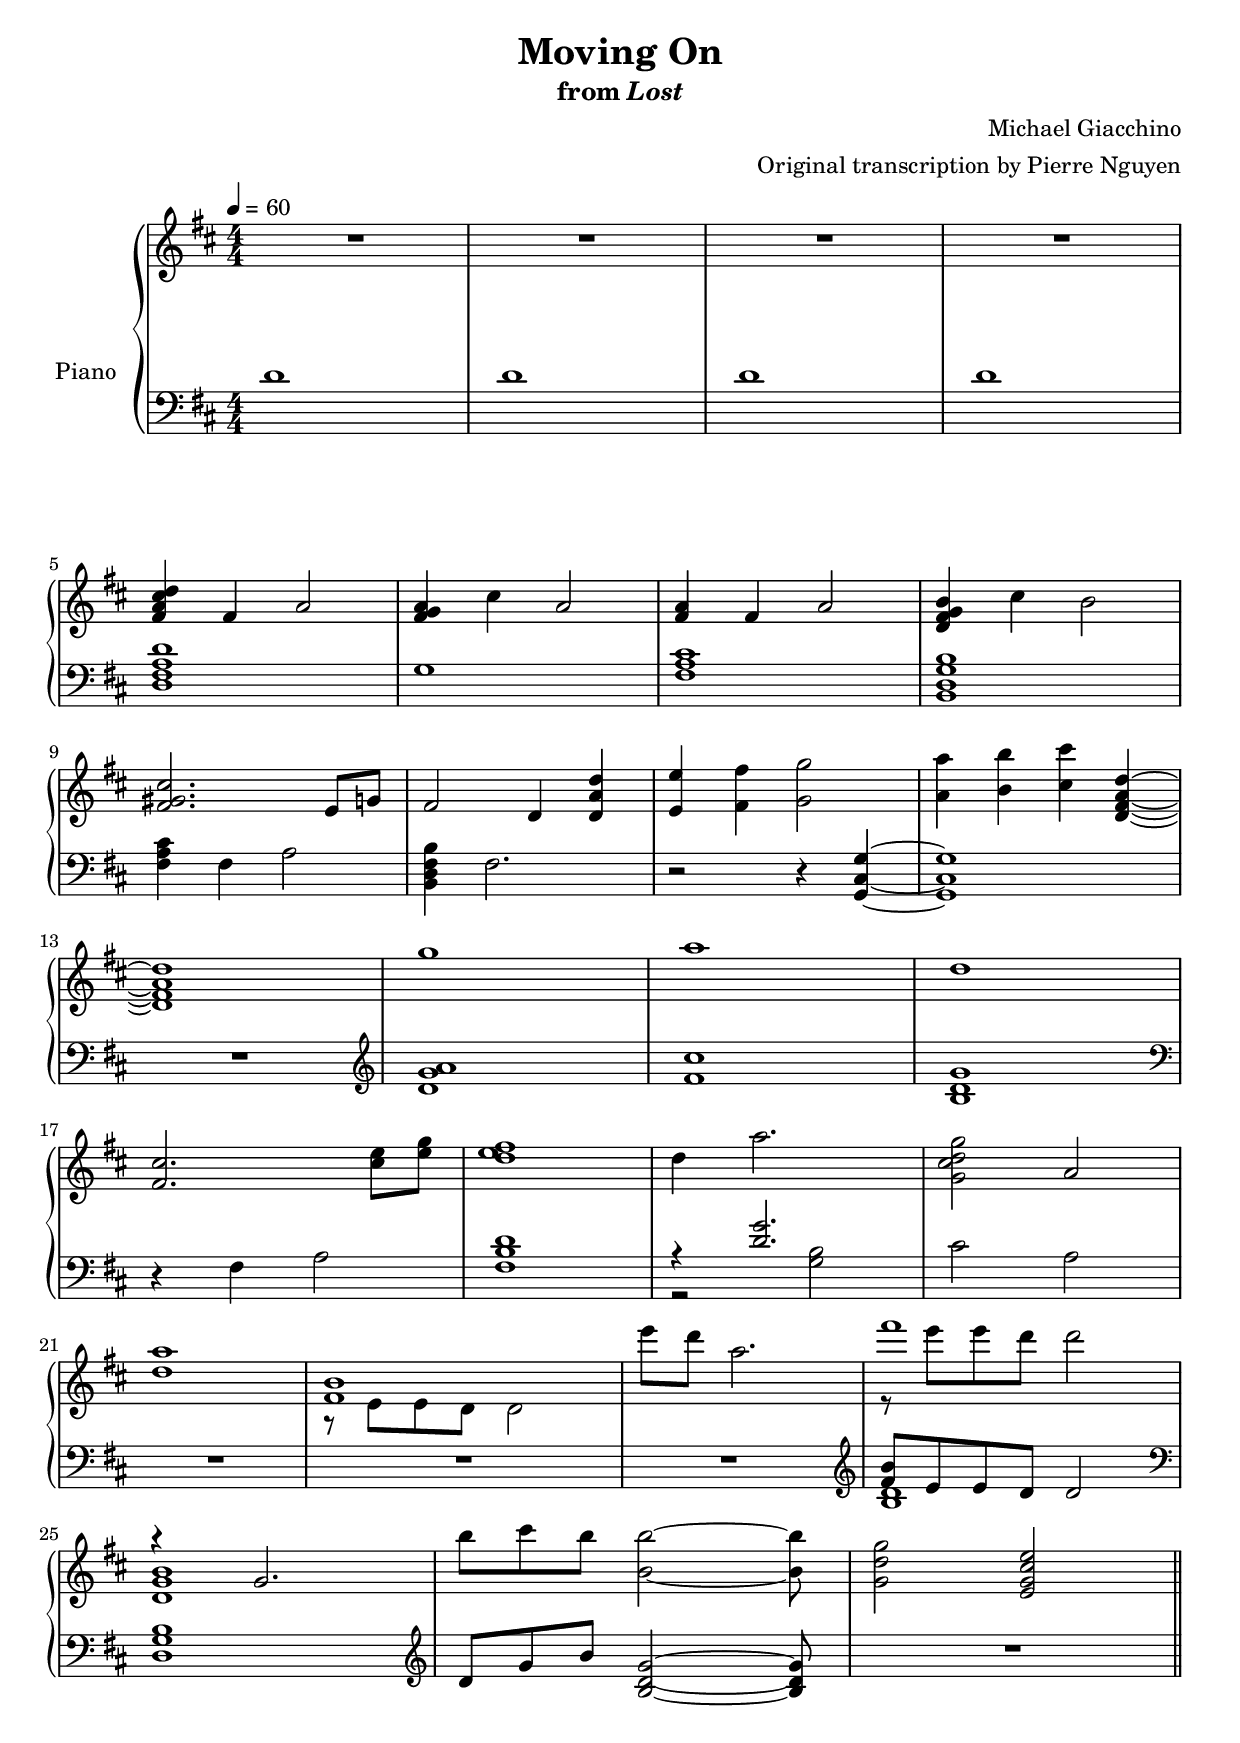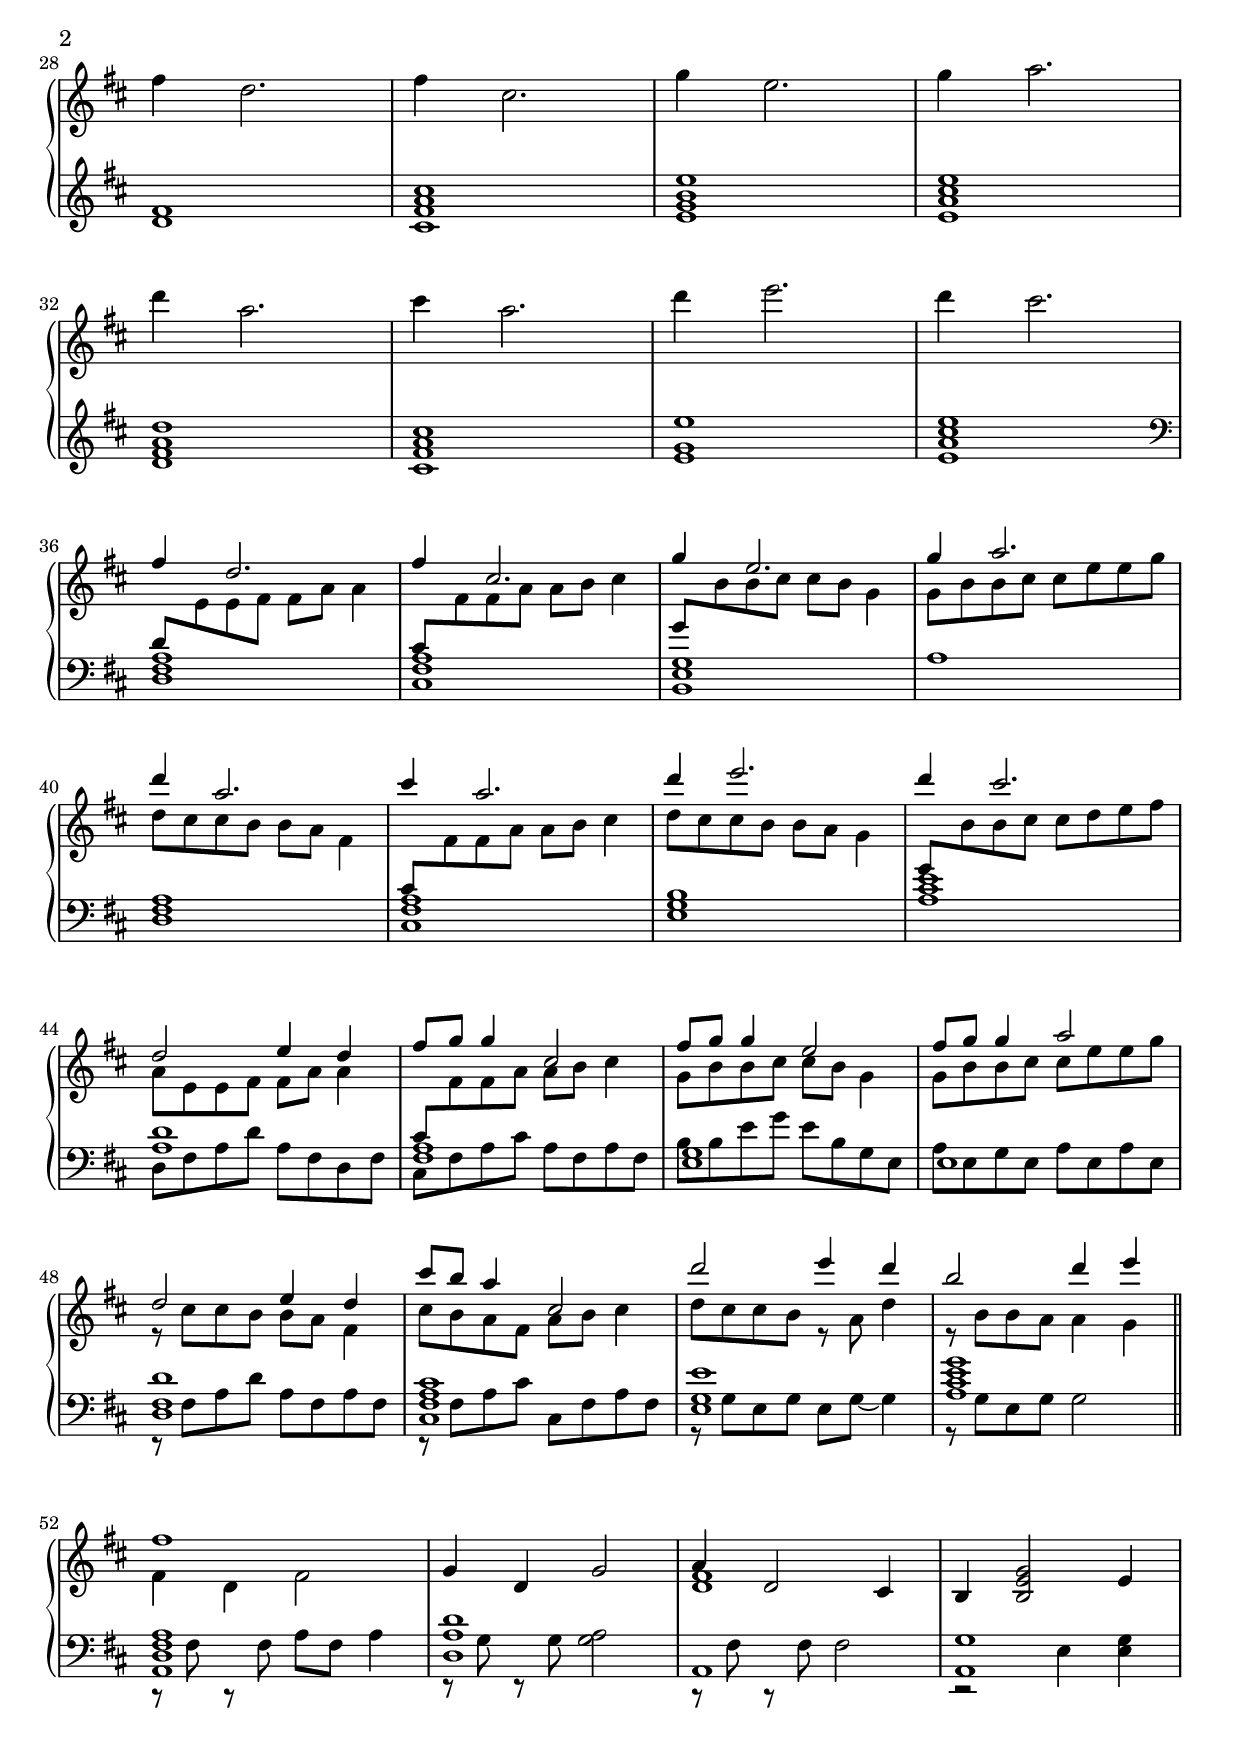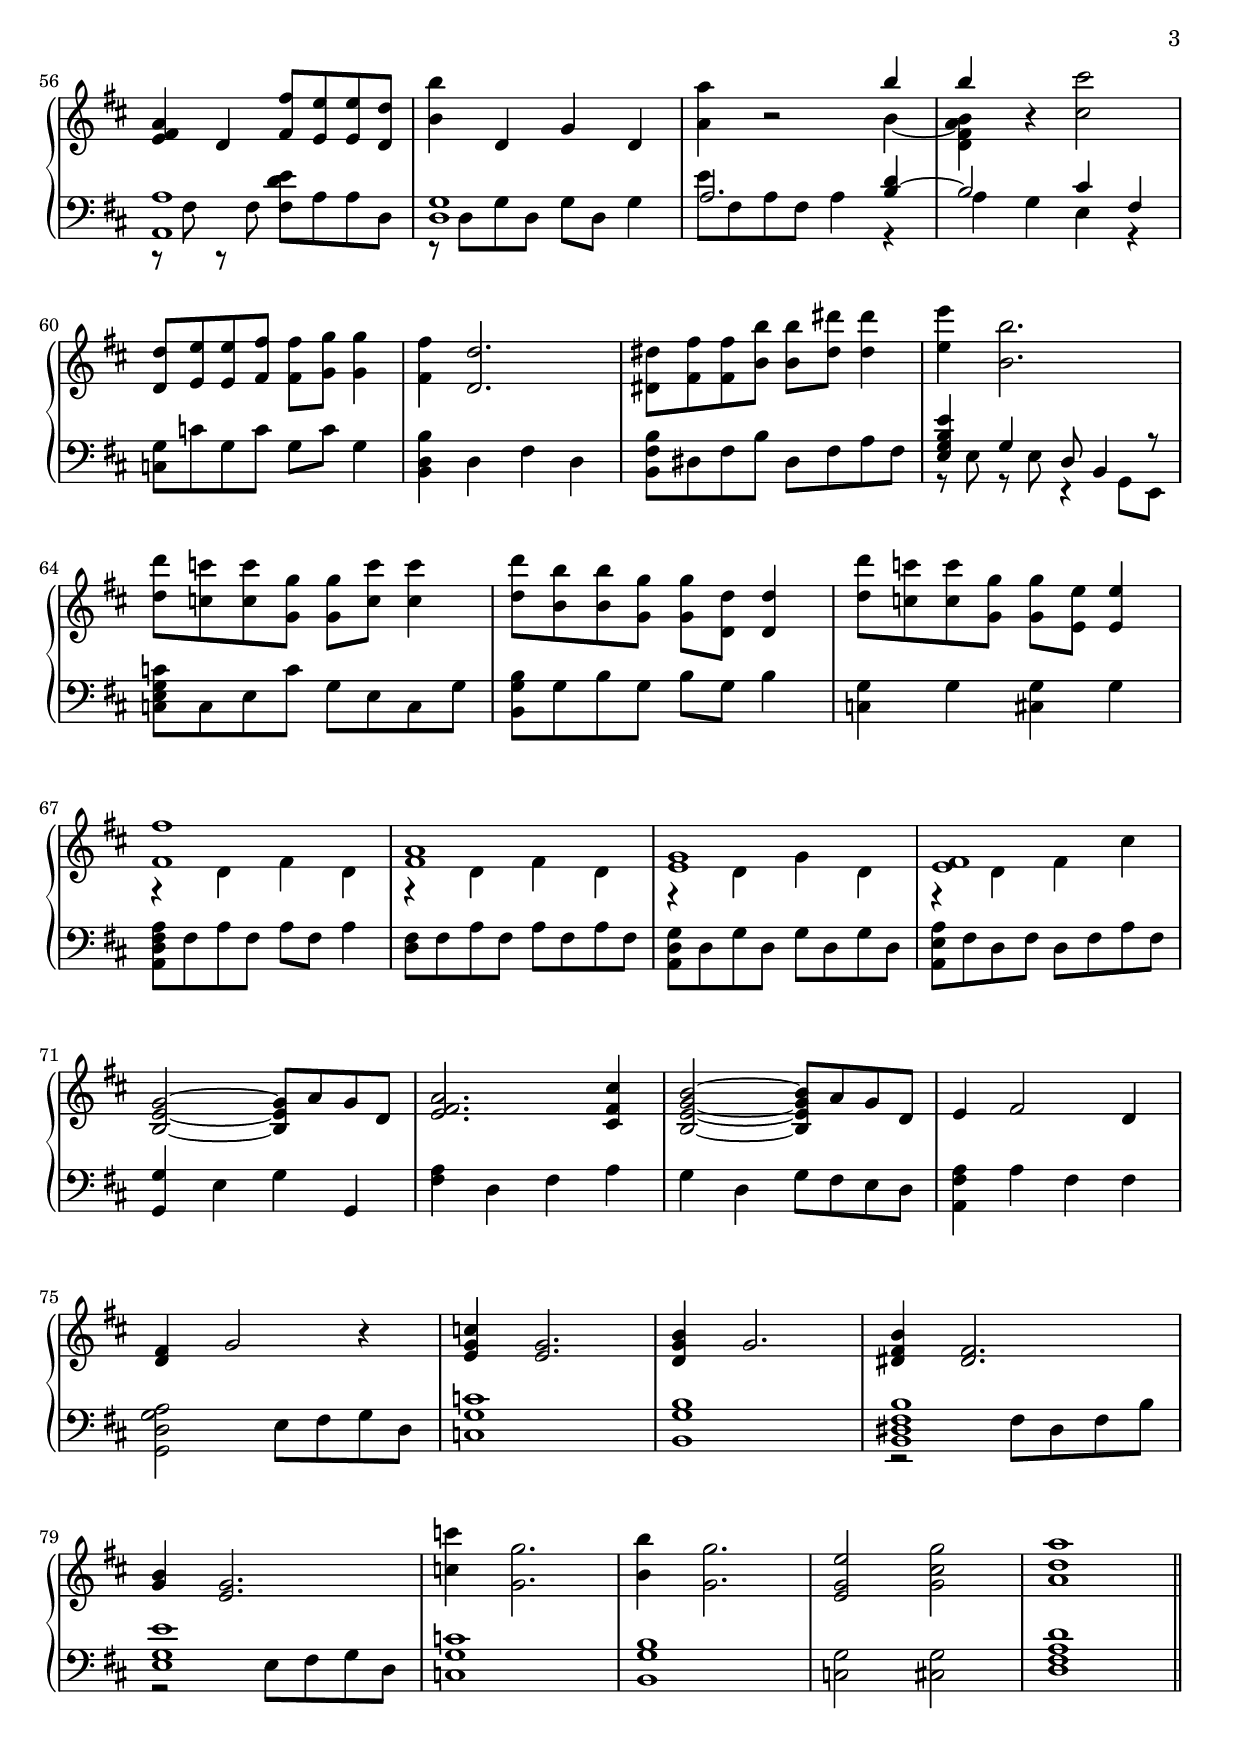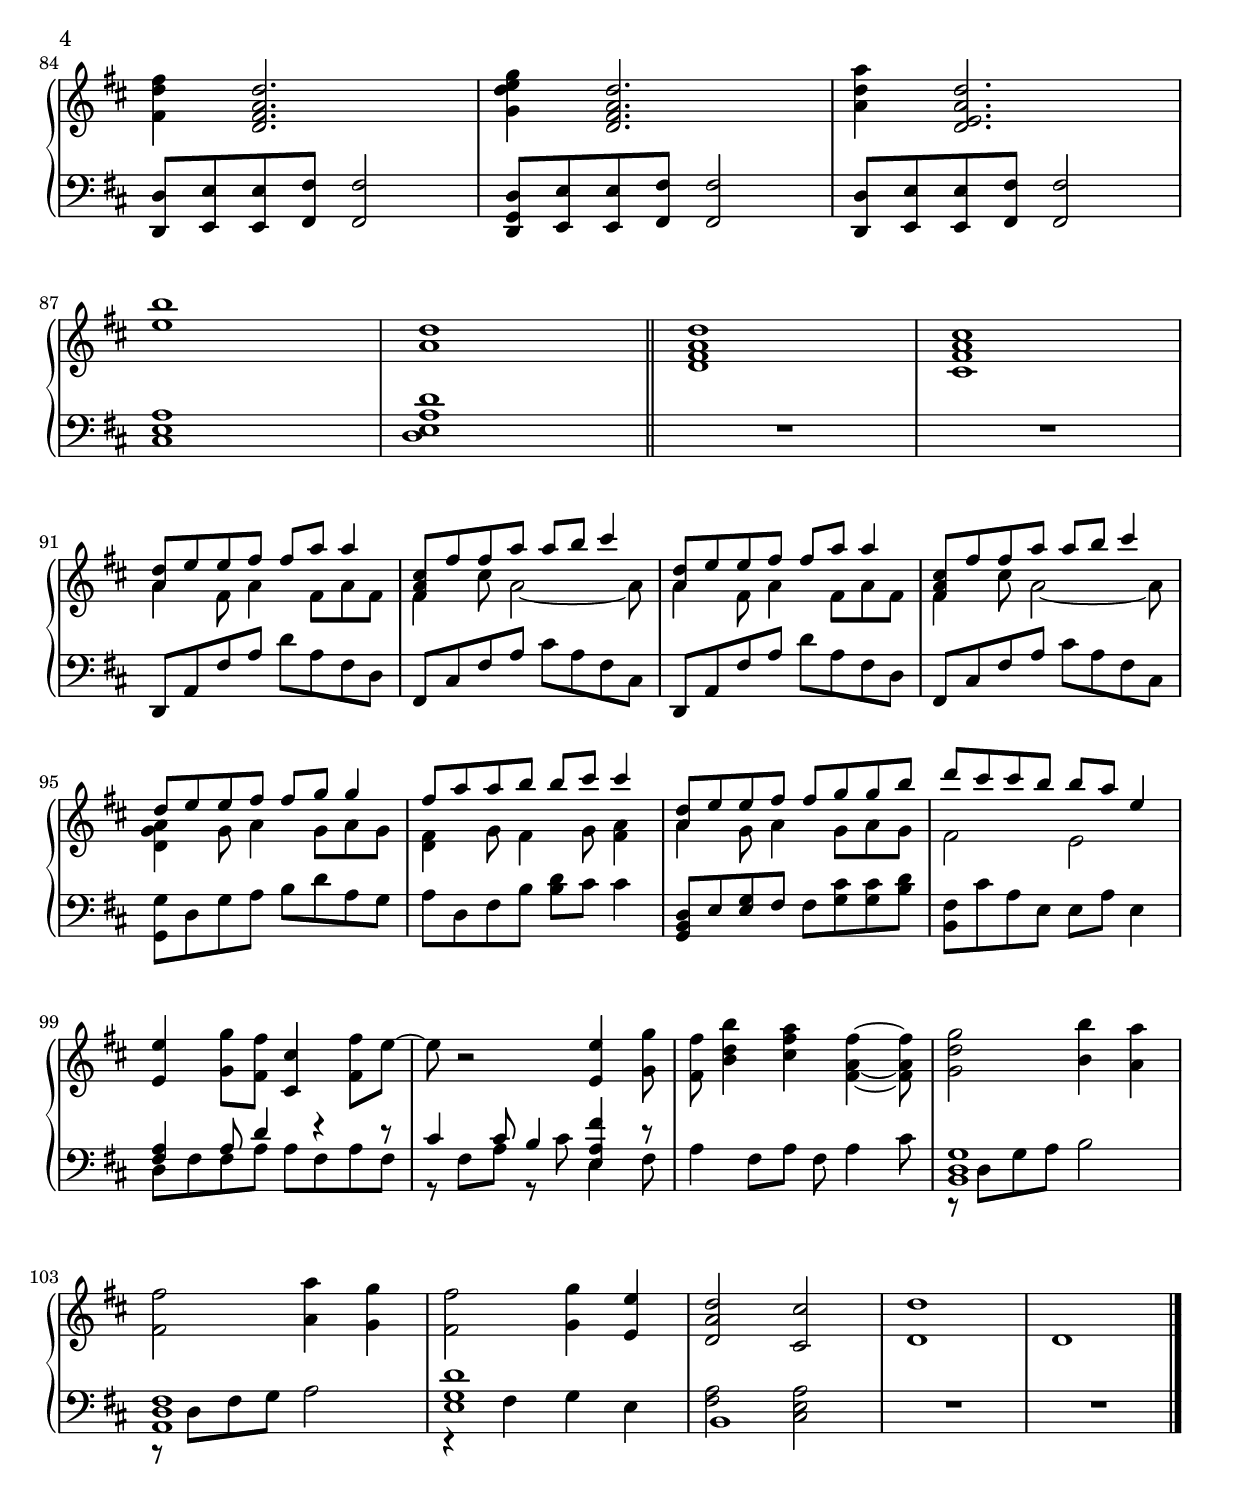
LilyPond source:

\version "2.12.2"

\header {
  title = "Moving On"
  subtitle = \markup { "from" \italic "Lost" }
  composer = "Michael Giacchino"
  arranger = "Original transcription by Pierre Nguyen"
}

global = {
  \tempo 4 = 60
  \key d \major
  \time 4/4
  \numericTimeSignature
  s1*27
  \bar "||"
  s1*24
  \bar "||"
  s1*32
  \bar "||"
  s1*5
  \bar "||"
  s1*19
  \bar "|."
}

upper = \relative c' {
  \clef treble
  R1*4
  \break

  <fis a cis d>4 fis a2
  <fis g a>4 cis' a2
  <fis a>4 fis a2
  <d, fis g b>4 cis' b2
  \break

  <fis gis cis>2. e8 g
  fis2 d4 <d a' d>
  <e e'> <fis fis'> <g g'>2
  <a a'>4 <b b'> <cis cis'> <d, fis a d>~
  \break

  <d fis a d>1
  g'
  a
  d,
  \break

  <fis, cis'>2. <cis' e>8 <e g>
  <d e fis>1
  d4 a'2.
  <g, cis d g>2 a
  \break

  <d a'>1
  <<
    { <fis, b> }
  \\
    { r8 e e d d2 }
  >>
  e''8 d a2.
  <<
    { fis'1 }
  \\
    { r8 e e d d2 }
  >>
  \break

  <<
    { r4 g,,2. }
  \\
    { <d g b>1 }
  >>
  b''8 cis b <b, b'>2~ <b b'>8
  <g d' g>2 <e g cis e>
  \break

  fis'4 d2.
  fis4 cis2.
  g'4 e2.
  g4 a2.
  \break

  d4 a2.
  cis4 a2.
  d4 e2.
  d4 cis2.
  \break

  <<
    {
      fis,4 d2.
      fis4 cis2.
      g'4 e2.
      g4 a2.
      \break

      d4 a2.
      cis4 a2.
      d4 e2.
      d4 cis2.
      \break

      d,2 e4 d
      fis8 g g4 cis,2
      fis8 g g4 e2
      fis8 g g4 a2
      \break

      d,2 e4 d
      cis'8 b a4 cis,2
      d'2 e4 d
      b2 d4 e
      \break

      fis,1
    }
  \\
    {
      \change Staff = "Staff_pfLower"
      \stemUp
      d,8
      \change Staff = "Staff_pfUpper"
      \stemDown
      e e fis fis a a4
      \change Staff = "Staff_pfLower"
      \stemUp
      cis,8
      \change Staff = "Staff_pfUpper"
      \stemDown
      fis fis a a b cis4
      \change Staff = "Staff_pfLower"
      \stemUp
      g8
      \change Staff = "Staff_pfUpper"
      \stemDown
      b b cis cis b g4
      g8 b b cis cis e e g

      d cis cis b b a fis4
      \change Staff = "Staff_pfLower"
      \stemUp
      cis8
      \change Staff = "Staff_pfUpper"
      \stemDown
      fis fis a a b cis4
      d8 cis cis b b a g4
      \change Staff = "Staff_pfLower"
      \stemUp
      g8
      \change Staff = "Staff_pfUpper"
      \stemDown
      b b cis cis d e fis

      a,8 e e fis fis a a4
      \change Staff = "Staff_pfLower"
      \stemUp
      cis,8
      \change Staff = "Staff_pfUpper"
      \stemDown
      fis fis a a b cis4
      g8 b b cis cis b g4
      g8 b b cis cis e e g

      r8 cis, cis b b a fis4
      cis'8 b a fis a b cis4
      d8 cis cis b r8 a d4
      r8 b b a a4 g

      fis d fis2
    }
  >>

  g4 d g2
  <<
    { a4 d,2 cis4 }
  \\
    { <d fis>1 }
  >>
  b4 <b e g>2 e4
  \break

  <e fis a>4 d <fis fis'>8 <e e'> <e e'> <d d'>
  <b' b'>4 d, g d
  <a' a'> r2
  <<
    {
      b'4 b4
    }
  \\
    {
      b,4~
      <d, fis a b>
    }
  >>
  r4 <cis' cis'>2
  \break

  <d, d'>8 <e e'> <e e'> <fis fis'> <fis fis'> <g g'> <g g'>4
  <fis fis'> <d d'>2.
  <dis dis'>8 <fis fis'> <fis fis'> <b b'> <b b'> <dis dis'> <dis dis'>4
  <e e'> <b b'>2.
  \break

  <d d'>8 <c c'> <c c'> <g g'> <g g'> <c c'> <c c'>4
  <d d'>8 <b b'> <b b'> <g g'> <g g'> <d d'> <d d'>4
  <d' d'>8 <c c'> <c c'> <g g'> <g g'> <e e'> <e e'>4
  \break

  <<
    {
      <fis fis'>1
      <fis a>
      <e g>
      <e fis>
    }
  \\
    {
      r4 d fis d
      r4 d fis d
      r4 d g d
      r4 d fis cis'
    }
  >>
  \break

  <b, e g>2~ <b e g>8 a' g d
  <e fis a>2. <cis fis cis'>4
  <b e g b>2~ <b e g b>8 a' g d
  e4 fis2 d4
  \break

  <d fis> g2 r4
  <e g c>4 <e g>2.
  <d g b>4 g2.
  <dis fis b>4 <dis fis>2.
  \break

  <g b>4 <e g>2.
  <c' c'>4 <g g'>2.
  <b b'>4 <g g'>2.
  <e g e'>2 <g cis g'>
  <a d a'>1
  \break

  <fis d' fis>4 <d fis a d>2.
  <g d' e g>4 <d fis a d>2.
  <a' d a'>4 <d, e a d>2.
  \break

  <e' b'>1
  <a, d>
  <d, fis a d>
  <cis fis a cis>
  \break

  <<
    {
      <a' d>8 e' e fis fis a a4
      <fis, a cis>8 fis' fis a a b cis4
      <a, d>8 e' e fis fis a a4
      <fis, a cis>8 fis' fis a a b cis4
      \break

      d,8 e e fis fis g g4
      fis8 a a b b cis cis4
      <a, d>8 e' e fis fis g g b
      d cis cis b b a e4
      \break
    }
  \\
    {
      a,4 fis8 a4 fis8 a fis
      fis4 cis'8 a2~ a8
      a4 fis8 a4 fis8 a fis
      fis4 cis'8 a2~ a8
      <d, g a>4 g8 a4 g8 a g
      <d fis>4 g8 fis4 g8 <fis a>4
      a4 g8 a4 g8 a g
      fis2 e
    }
  >>

  <e e'>4 <g g'>8 <fis fis'> <cis cis'>4 <fis fis'>8 e'~
  e8 r2 <e, e'>4 <g g'>8
  <fis fis'> <b d b'>4 <cis fis a> <fis, a fis'>~ <fis a fis'>8

  <g d' g>2 <b b'>4 <a a'>
  \break
  <fis fis'>2 <a a'>4 <g g'>
  <fis fis'>2 <g g'>4 <e e'>
  <d a' d>2 <cis cis'>
  <d d'>1
  d
}

lower = \relative c' {
  \clef bass
  d1
  d
  d
  d

  <d, fis a d>
  g1
  <fis a cis>
  <b, d g b>

  <fis' a cis>4 fis a2
  <b, d fis b>4 fis'2.
  r2 r4 <g, cis g'>~
  <g cis g'>1

  R1
  \clef treble
  <d'' g a>
  <fis cis'>
  <b, d g>
  \clef bass

  r4 fis a2
  <fis b d>1
  <<
    { r4 <d' g>2. }
  \\
    { r2 <g, b>2 }
  >>
  cis a

  R1*3
  \clef treble
  <<
    { <fis' b>8 e e d d2 }
  \\
    { <b d>1 }
  >>

  \clef bass
  <d, g b>1
  \clef treble
  d'8 g b <b, d g>2~ <b d g>8
  R1

  <d fis>1
  <cis fis a cis>
  <e g b e>
  <e a cis e>

  <d fis a d>
  <cis fis a cis>
  <e g e'>
  <e a cis e>
  \clef bass

  <d, fis a>
  <cis fis a>
  <b e g>
  a'

  <d, fis a>
  <cis fis a>
  <e g b>
  <a cis e>

  <<
    {
      <a d>
      <fis a>
      <e g>
      e

      <d fis d'>
      <cis fis a cis>
      <e g e'>
      <a cis e g>

      <a, d fis a>
      <d a' d>
      a
      <a g'>

      <a a'>
      <d g>
      a'2. <b~ d>4
      b2 cis4 fis,
    }
  \\
    {
      d8 fis a d a fis d fis
      cis fis a cis a fis a fis
      b b e g e b g e
      a e g e a e a e

      r8 fis a d a fis a fis
      r8 fis a cis cis, fis a fis
      r8 g e g e g~ g4 % XXX
      r8 g e g g2

      r8 fis r8 fis a fis a4
      r8 g r8 g <g a>2
      r8 fis r8 fis fis2
      r2 e4 <e g>

      r8 fis8 r8 fis <fis d' e> a a d,
      r8 d g d g d g4
      e'8 fis, a fis a4 r4
      a g e r4
    }
  >>

  <c g'>8 c' g c g c g4
  <b, d b'> d fis d
  <b fis' b>8 dis fis b dis, fis a fis
  <<
    {
      <e g b e>4 g d8 b4 r8
    }
  \\
    {
      r8 e r e r4 g,8 e
    }
  >>

  <c' e g c>8 c e c' g e c g'
  <b, g' b> g' b g b g b4
  <c, g'> g' <cis, g'> g'

  <a, d fis a>8 fis' a fis a fis a4
  <d, fis>8 fis a fis a fis a fis
  <a, d g> d g d g d g d
  <a e' a> fis' d fis d fis a fis

  <g, g'>4 e' g g,
  <fis' a> d fis a
  g d g8 fis e d
  <a fis' a>4 a' fis fis

  <g, d' g a>2 e'8 fis g d
  <c g' c>1
  <b g' b>
  <<
    {
      <b dis fis b>
      <e g e'>
    }
  \\
    {
      r2 fis8 dis fis b
      r2 e,8 fis g d
    }
  >>
  <c g' c>1
  <b g' b>
  <c g'>2 <cis g'>
  <d fis a d>1

  <d, d'>8 <e e'> <e e'> <fis fis'> <fis fis'>2
  <d g d'>8 <e e'> <e e'> <fis fis'> <fis fis'>2
  <d d'>8 <e e'> <e e'> <fis fis'> <fis fis'>2

  <cis' e a>1
  <d e a d>
  R1*2

  d,8 a' fis' a d a fis d
  fis, cis' fis a cis a fis cis
  d, a' fis' a d a fis d
  fis, cis' fis a cis a fis cis

  <g g'> d' g a b d a g
  a d, fis b <b d> cis cis4
  <g, b d>8 e' <e g> fis fis <g cis> <g cis> <b d>
  <b, fis'> cis' a e e a e4

  <<
    {
      <fis a>4 a8 d4 r4 r8
      cis4 cis8 b4 <e, a fis'> r8
      s1
      <b d g>1
      <a d fis>
      <e' g d'>
      b
    }
  \\
    {
      d8 fis fis a a fis a fis
      r8 fis a r cis e,4 fis8
      a4 fis8 a fis a4 cis8
      r8 d, g a b2
      r8 d, fis g a2
      r4 fis g e
      <fis a>2 <cis e a>
    }
  >>
  R1*2
}

dynamics = {
}

pedal = {
}

chordnames = \chordmode {
}

\include "../template_piano_solo.ly"
